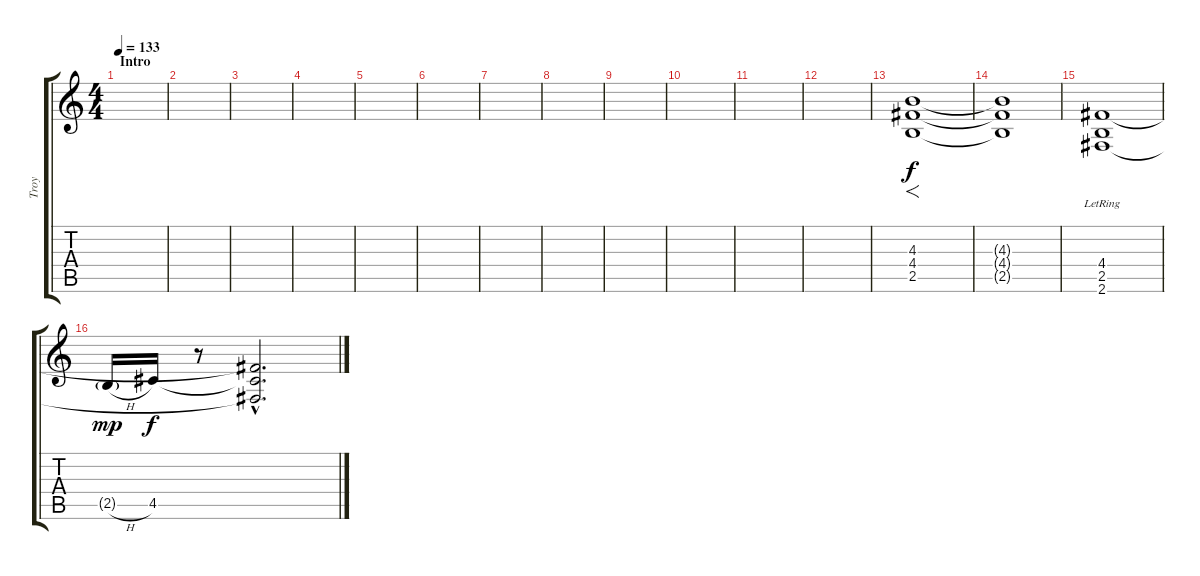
\track ("Troy" "Troy") {instrument distortionguitar}
\staff {score tabs}
\tuning (E4 B3 G3 D3 A2 E2) {hide}
\ts (4 4)
\section ("" "Intro")
\tempo 133
\clef g2
\ks c
|
|
|
|
|
|
|
|
|
|
|
|
(4.3 4.4 2.5).1{f} |
(4.3{t} 4.4{t} 2.5{t}).1 |
(4.4 2.5{lr} 2.6).1 |
2.5{h g}.16{dy mp} 4.5.16{dy f} r.8 (4.4{hac t} 4.5{hac t} 2.6{hac t}).2{d}
